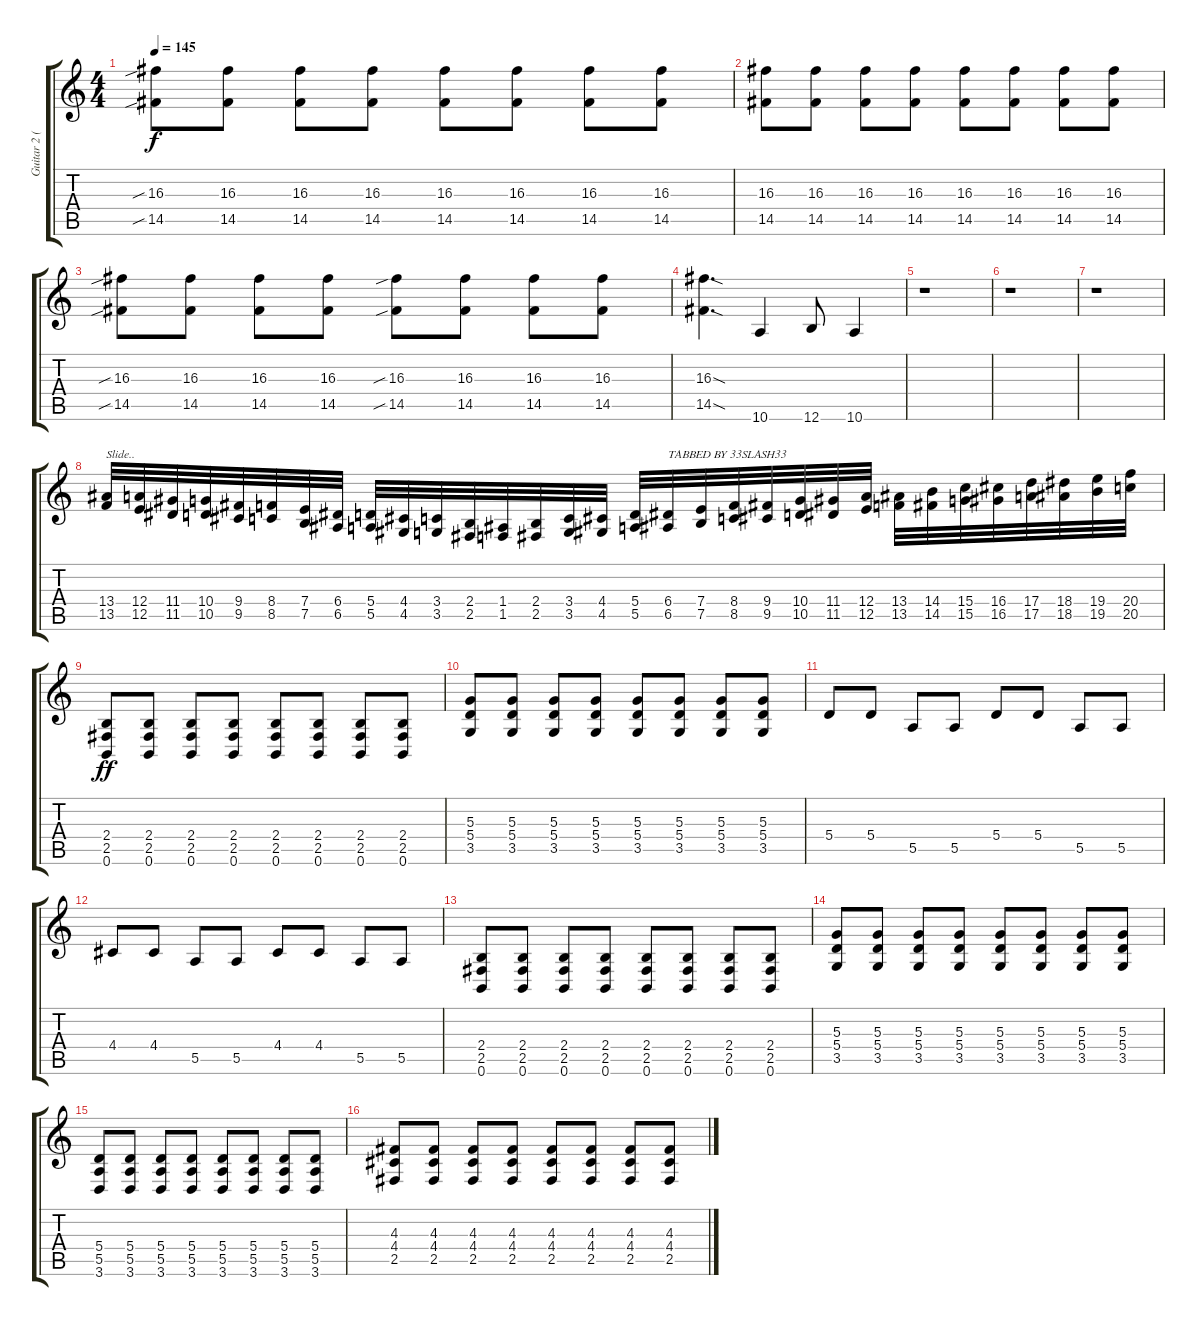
\track ("Guitar 2 ( B Tuning )" "Guitar 2 (") {instrument overdrivenguitar}
\staff {score tabs}
\tuning (B3 Gb3 D3 A2 E2 B1) {hide}
\ts (4 4)
\tempo 145
\clef g2
\ks c
(16.3{sib} 14.5{sib}).8{dy f} (16.3 14.5).8 (16.3 14.5).8 (16.3 14.5).8 (16.3 14.5).8 (16.3 14.5).8 (16.3 14.5).8 (16.3 14.5).8 |
(16.3 14.5).8 (16.3 14.5).8 (16.3 14.5).8 (16.3 14.5).8 (16.3 14.5).8 (16.3 14.5).8 (16.3 14.5).8 (16.3 14.5).8 |
(16.3{sib} 14.5{sib}).8 (16.3 14.5).8 (16.3 14.5).8 (16.3 14.5).8 (16.3{sib} 14.5{sib}).8 (16.3 14.5).8 (16.3 14.5).8 (16.3 14.5).8 |
(16.3{sod} 14.5{sod}).4{d} 10.6.4 12.6.8 10.6.4 |
r.1 |
r.1 |
r.1 |
(13.4 13.5).32{txt "Slide.." instrument guitarfretnoise} (12.4 12.5).32 (11.4 11.5).32 (10.4 10.5).32 (9.4 9.5).32 (8.4 8.5).32 (7.4 7.5).32 (6.4 6.5).32 (5.4 5.5).32 (4.4 4.5).32 (3.4 3.5).32 (2.4 2.5).32 (1.4 1.5).32 (2.4 2.5).32 (3.4 3.5).32 (4.4 4.5).32 (5.4 5.5).32 (6.4 6.5).32{txt "TABBED BY 33SLASH33"} (7.4 7.5).32 (8.4 8.5).32 (9.4 9.5).32 (10.4 10.5).32 (11.4 11.5).32 (12.4 12.5).32 (13.4 13.5).32 (14.4 14.5).32 (15.4 15.5).32 (16.4 16.5).32 (17.4 17.5).32 (18.4 18.5).32 (19.4 19.5).32 (20.4 20.5).32 |
(2.4 2.5 0.6).8{dy ff instrument overdrivenguitar} (2.4 2.5 0.6).8 (2.4 2.5 0.6).8 (2.4 2.5 0.6).8 (2.4 2.5 0.6).8 (2.4 2.5 0.6).8 (2.4 2.5 0.6).8 (2.4 2.5 0.6).8 |
(5.3 5.4 3.5).8 (5.3 5.4 3.5).8 (5.3 5.4 3.5).8 (5.3 5.4 3.5).8 (5.3 5.4 3.5).8 (5.3 5.4 3.5).8 (5.3 5.4 3.5).8 (5.3 5.4 3.5).8 |
5.4.8 5.4.8 5.5.8 5.5.8 5.4.8 5.4.8 5.5.8 5.5.8 |
4.4.8 4.4.8 5.5.8 5.5.8 4.4.8 4.4.8 5.5.8 5.5.8 |
(2.4 2.5 0.6).8 (2.4 2.5 0.6).8 (2.4 2.5 0.6).8 (2.4 2.5 0.6).8 (2.4 2.5 0.6).8 (2.4 2.5 0.6).8 (2.4 2.5 0.6).8 (2.4 2.5 0.6).8 |
(5.3 5.4 3.5).8 (5.3 5.4 3.5).8 (5.3 5.4 3.5).8 (5.3 5.4 3.5).8 (5.3 5.4 3.5).8 (5.3 5.4 3.5).8 (5.3 5.4 3.5).8 (5.3 5.4 3.5).8 |
(5.4 5.5 3.6).8 (5.4 5.5 3.6).8 (5.4 5.5 3.6).8 (5.4 5.5 3.6).8 (5.4 5.5 3.6).8 (5.4 5.5 3.6).8 (5.4 5.5 3.6).8 (5.4 5.5 3.6).8 |
(4.3 4.4 2.5).8 (4.3 4.4 2.5).8 (4.3 4.4 2.5).8 (4.3 4.4 2.5).8 (4.3 4.4 2.5).8 (4.3 4.4 2.5).8 (4.3 4.4 2.5).8 (4.3 4.4 2.5).8
